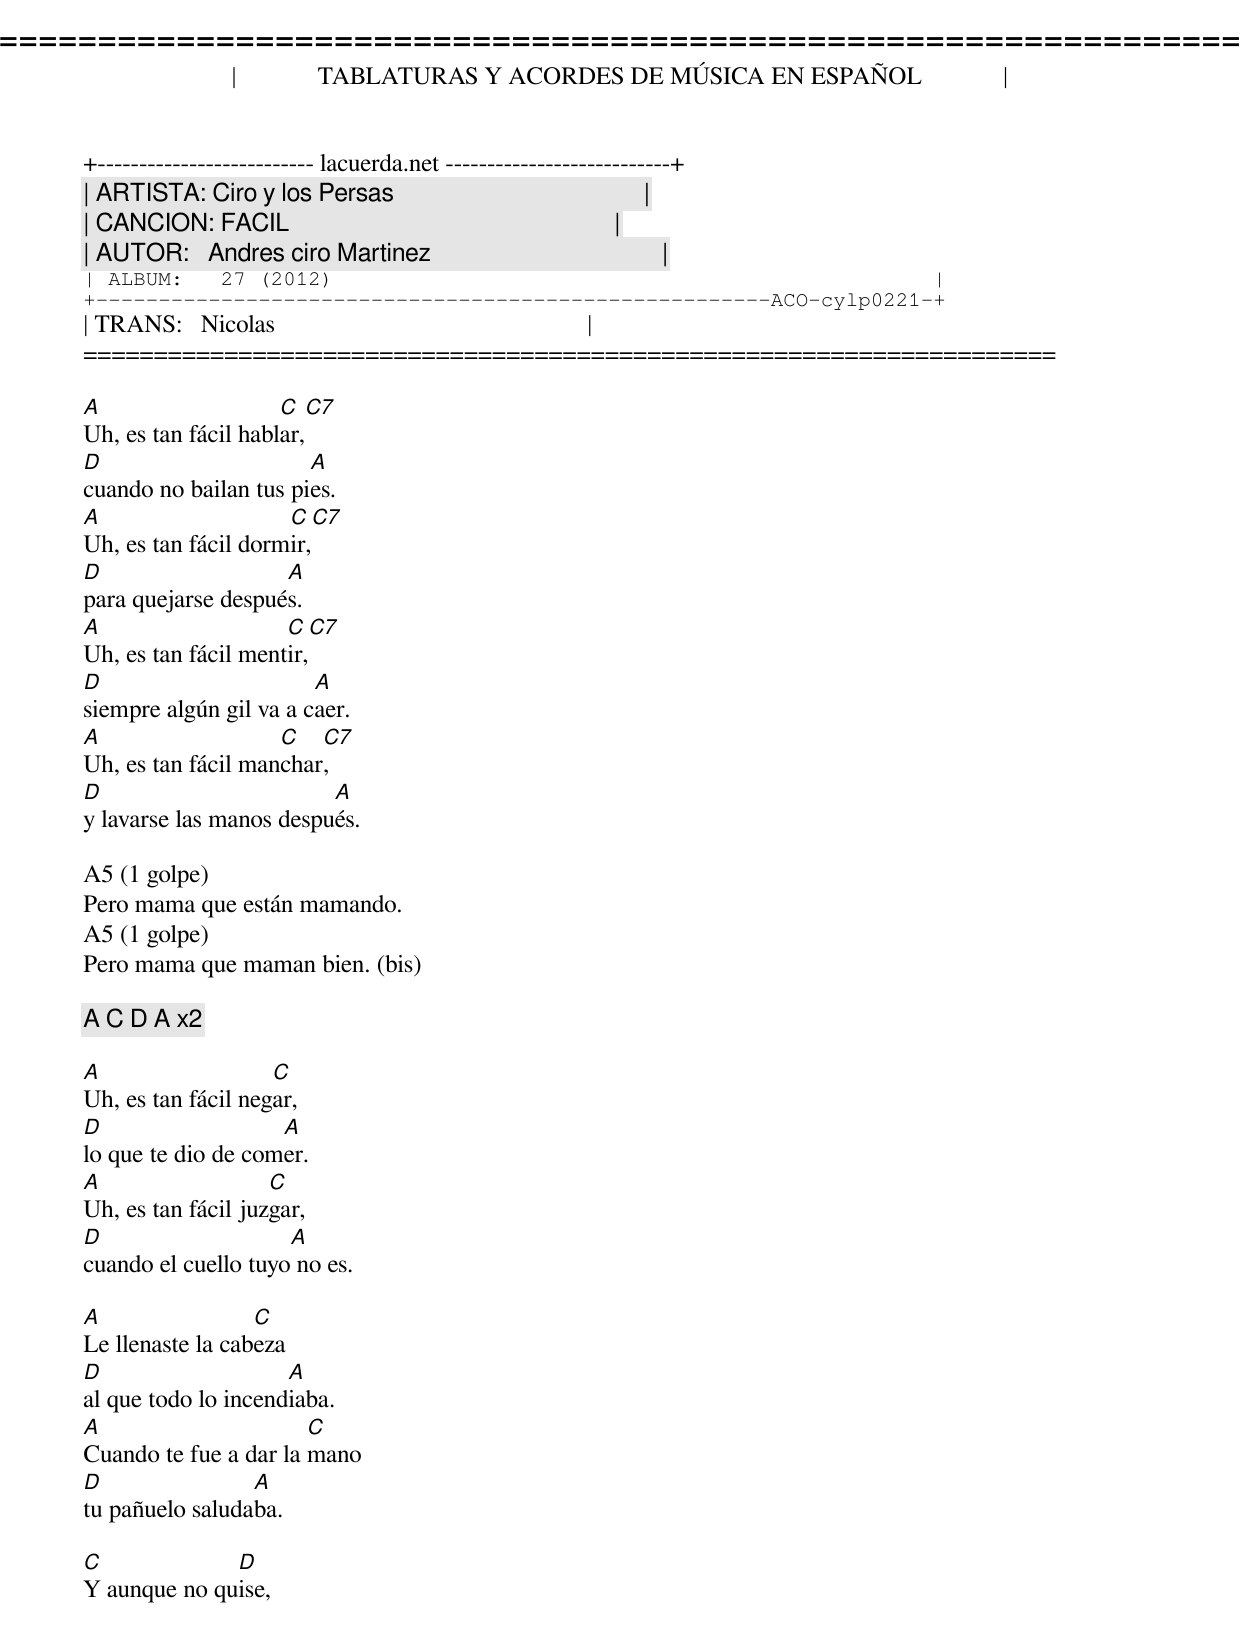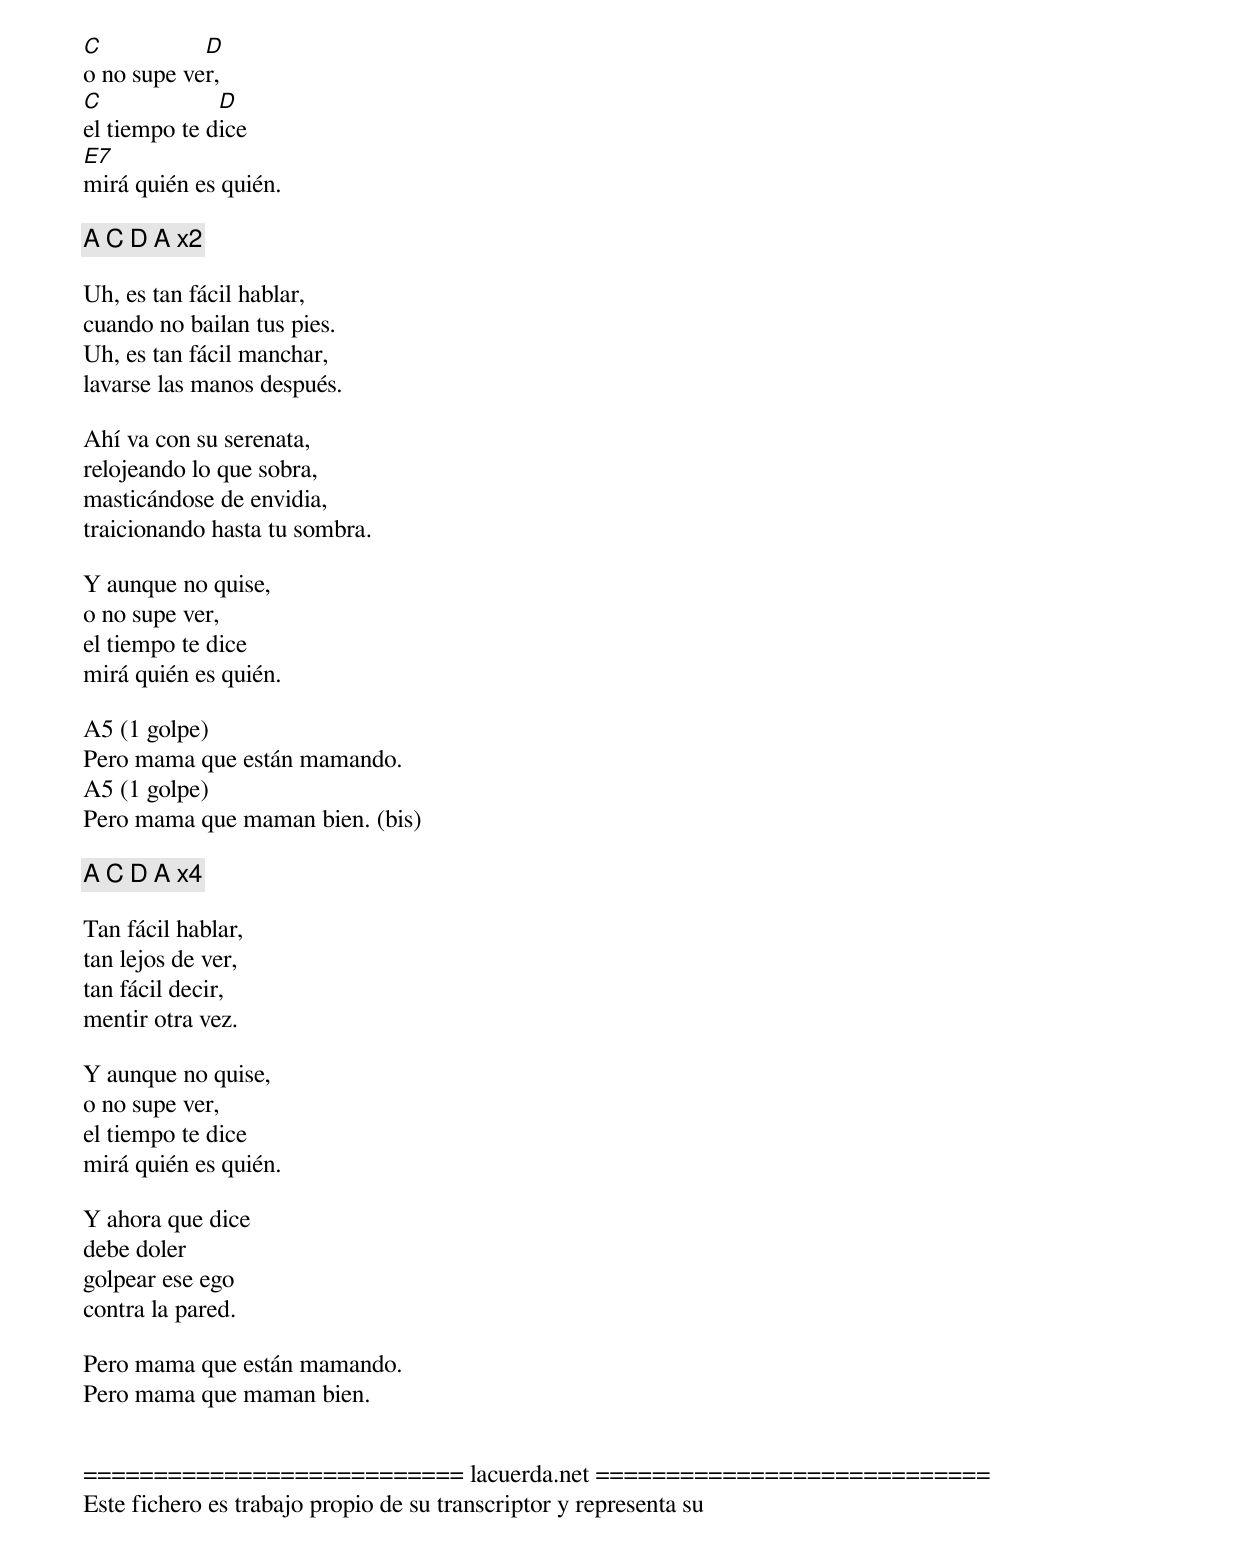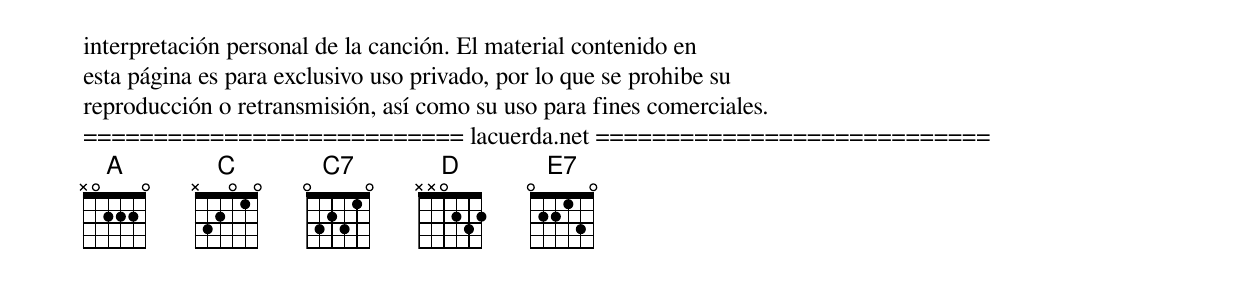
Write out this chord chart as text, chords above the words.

=====================================================================
|             TABLATURAS Y ACORDES DE MÚSICA EN ESPAÑOL             |
+-------------------------- lacuerda.net ---------------------------+
| ARTISTA: Ciro y los Persas                                        |
| CANCION: FACIL                                                    |
| AUTOR:   Andres ciro Martinez                                     |
| ALBUM:   27 (2012)                                                |
+------------------------------------------------------ACO-cylp0221-+
| TRANS:   Nicolas                                                  |
=====================================================================

A                    C  C7
Uh, es tan fácil hablar,
D                      A
cuando no bailan tus pies.
A                    C  C7
Uh, es tan fácil dormir,
D                   A
para quejarse después.
A                    C  C7
Uh, es tan fácil mentir,
D                       A
siempre algún gil va a caer.
A                   C   C7
Uh, es tan fácil manchar,
D                        A
y lavarse las manos después.

A5 (1 golpe)
Pero mama que están mamando.
A5 (1 golpe)
Pero mama que maman bien. (bis)

[A C D A] x2

A                   C
Uh, es tan fácil negar,
D                   A
lo que te dio de comer.
A                   C
Uh, es tan fácil juzgar,
D                    A
cuando el cuello tuyo no es.

A                 C
Le llenaste la cabeza
D                    A
al que todo lo incendiaba.
A                      C
Cuando te fue a dar la mano
D                A
tu pañuelo saludaba.

C             D
Y aunque no quise,
C           D
o no supe ver,
C             D
el tiempo te dice
E7
mirá quién es quién.

[A C D A] x2

Uh, es tan fácil hablar,
cuando no bailan tus pies.
Uh, es tan fácil manchar,
lavarse las manos después.

Ahí va con su serenata,
relojeando lo que sobra,
masticándose de envidia,
traicionando hasta tu sombra.

Y aunque no quise,
o no supe ver,
el tiempo te dice
mirá quién es quién.

A5 (1 golpe)
Pero mama que están mamando.
A5 (1 golpe)
Pero mama que maman bien. (bis)

[A C D A] x4

Tan fácil hablar,
tan lejos de ver,
tan fácil decir,
mentir otra vez.

Y aunque no quise,
o no supe ver,
el tiempo te dice
mirá quién es quién.

Y ahora que dice
debe doler
golpear ese ego
contra la pared.

Pero mama que están mamando.
Pero mama que maman bien.


=========================== lacuerda.net ============================
Este fichero es trabajo propio de su transcriptor y representa su
interpretación personal de la canción. El material contenido en
esta página es para exclusivo uso privado, por lo que se prohibe su
reproducción o retransmisión, así como su uso para fines comerciales.
=========================== lacuerda.net ============================
